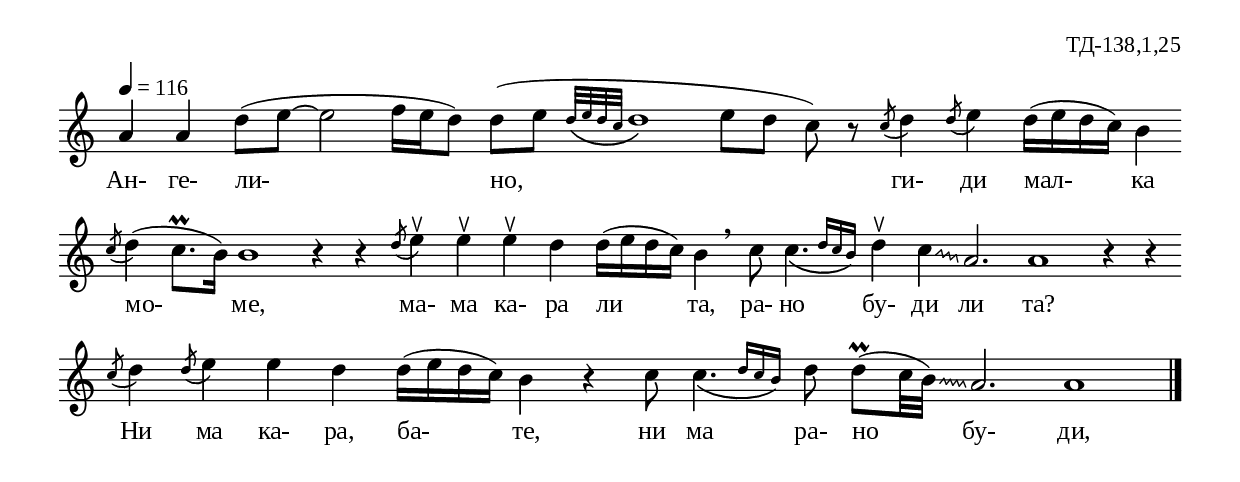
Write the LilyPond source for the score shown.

%{
td_138_1_25a
%}

\include "td-preamble.ly"

\score {
\relative c'' {
\tempo 4 = 116
\cadenzaOn
\phrasingSlurDown
\override Glissando #'style = #'zigzag
a4 a d8[( e]~ e2 f16[ e d8]) d[( e] \grace { d32[\( e d c] } d1\) e8[ d] c\noBeam) r
\acciaccatura c8 d4 \acciaccatura d8 e4 d16[( e d c]) b4
\bar ""
\acciaccatura c8 d4( c8.\prall[ b16]) b1 r4 r \bar "" \acciaccatura d8 
e4^\ltoe e^\ltoe e^\ltoe d d16[(e d c]) b4 \breathe \bar ""
c8 \afterGrace c4.\( { d16[ c b]\) }
\bar ""
d4^\ltoe c\glissando a2. a1 r4 r \bar "" 
\acciaccatura c8 d4 \acciaccatura d8 e4 e d d16[(e d c]) b4 r \bar ""
c8 \afterGrace c4.\( { d16[ c b]\) }
\bar ""
d8 d[\prall( c32 \noteFi b])\glissando a2. a1
 \bar "|." 
}
\addlyrics { Ан- ге- ли- но, ги- ди мал- ка мо- ме, ма- ма ка- ра ли та, ра- но
бу- ди ли та? Ни ма ка- ра, ба- те, ни ма ра- но бу- ди, }
%
\layout {
   \context { 
	    \Staff \remove "Time_signature_engraver" } 
  indent = #0
  line-width = 190\mm
  ragged-right=##f
}
%
\midi { 
	\context {
		\Score tempoWholesPerMinute = #(ly:make-moment 116 4)
		}
	}
}
%
\header{
  opus = "ТД-138,1,25"
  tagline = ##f
}


